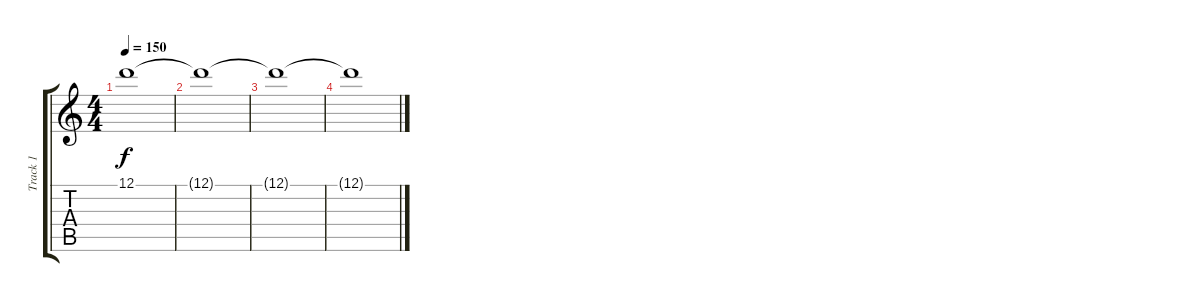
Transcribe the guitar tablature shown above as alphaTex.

\track ("Track 1" "Track 1") {instrument distortionguitar}
\staff {score tabs}
\tuning (D4 A3 F3 C3 G2 C2) {hide}
\ts (4 4)
\tempo 150
\clef g2
\ks c
12.1.1{dy f} |
12.1{t}.1 |
12.1{t}.1 |
12.1{t}.1
